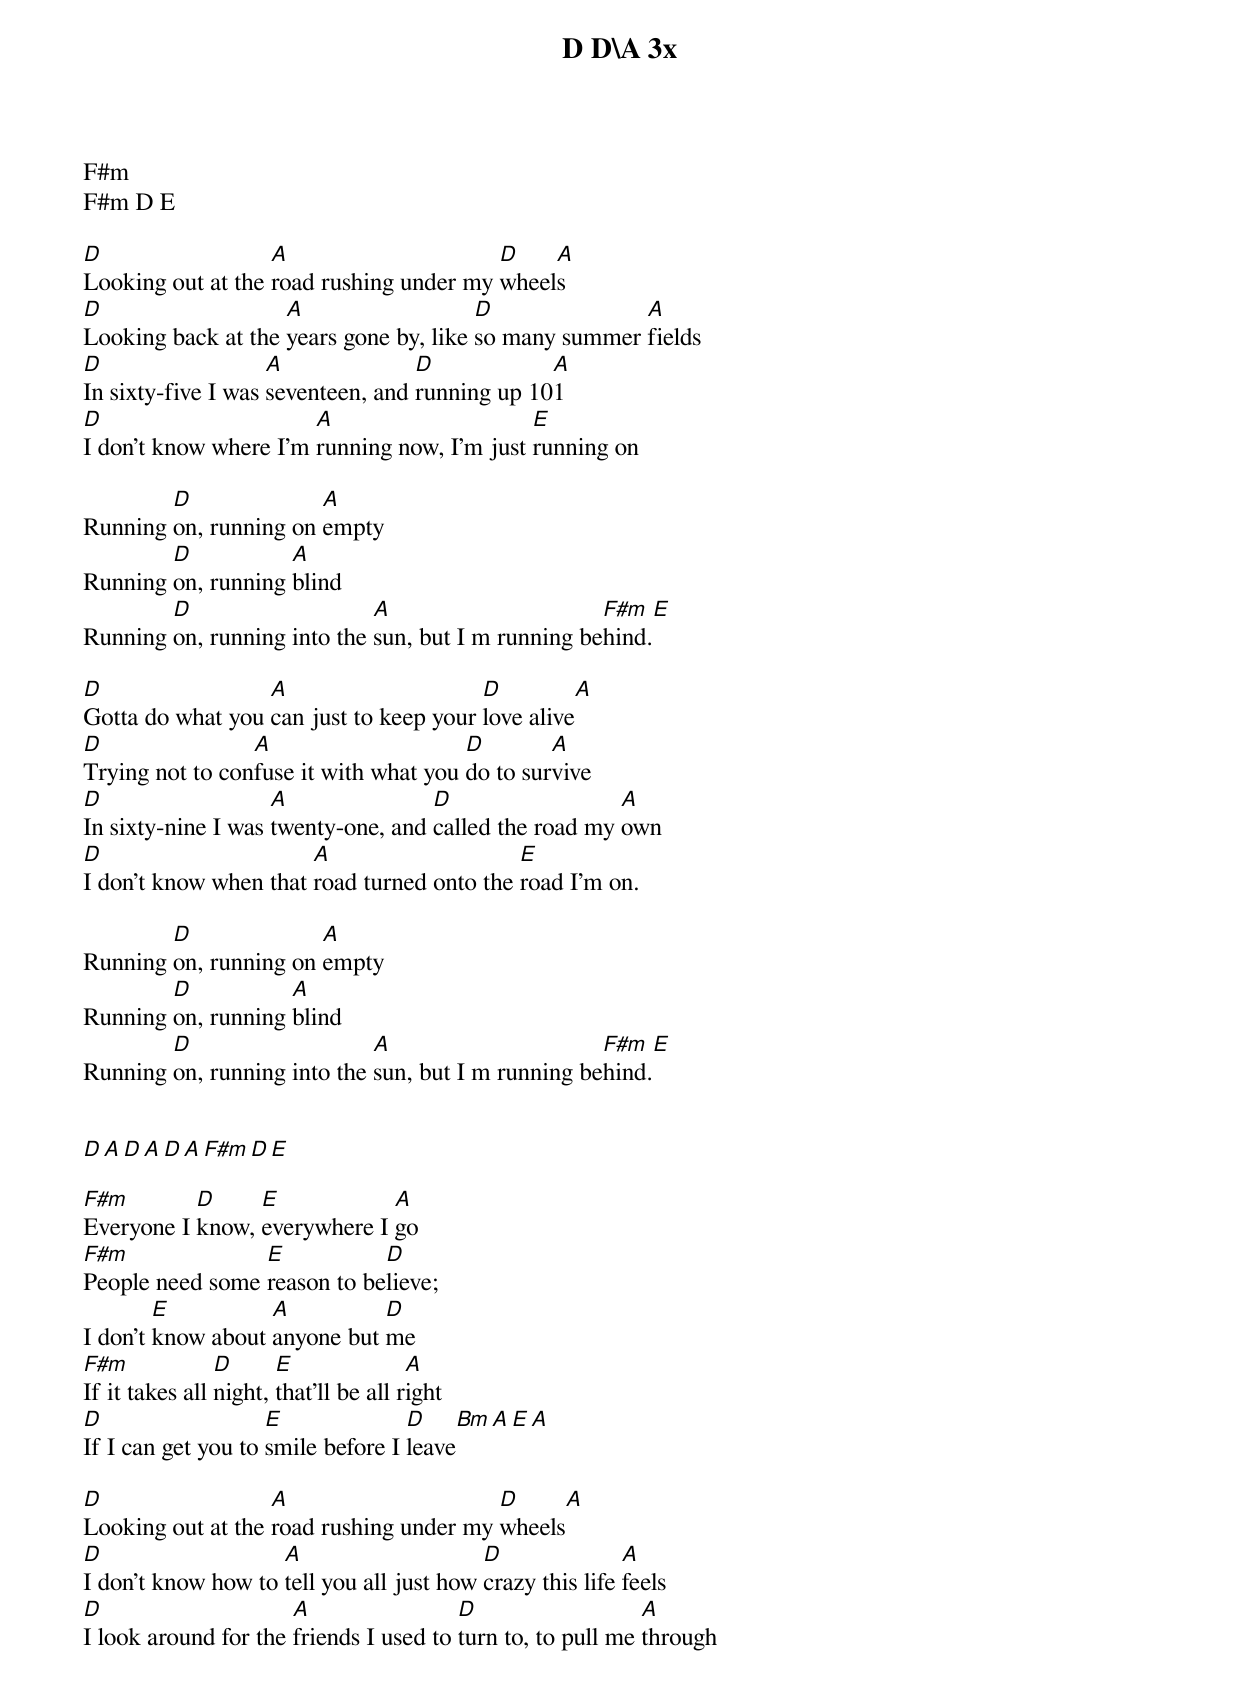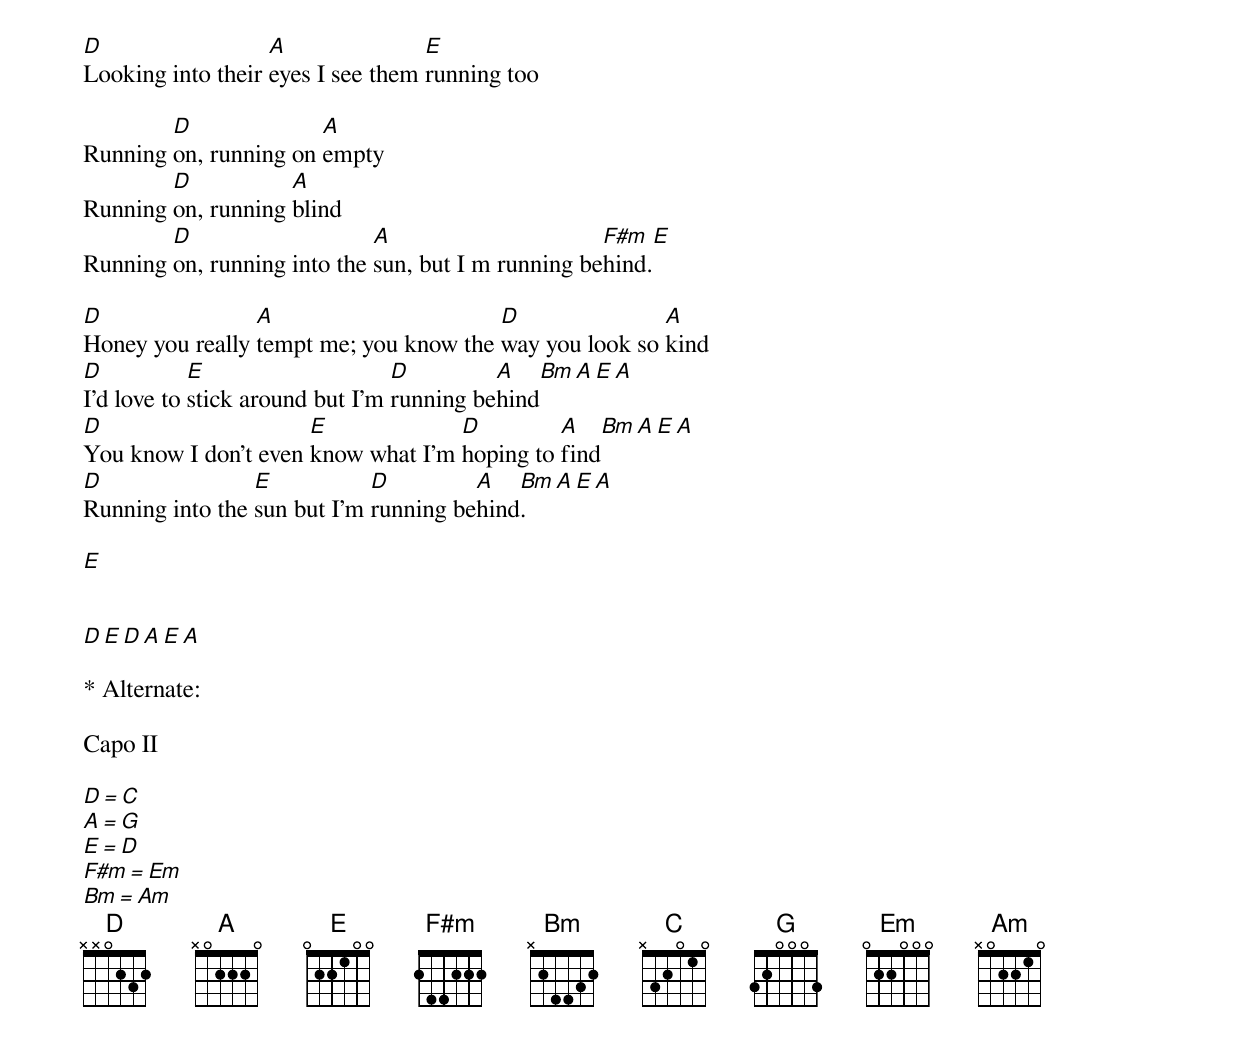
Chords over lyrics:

D D\A 3x
F#m
F#m D E

D                  A                     D    A
Looking out at the road rushing under my wheels
D                   A                   D              A
Looking back at the years gone by, like so many summer fields
D                   A              D            A
In sixty-five I was seventeen, and running up 101
D                      A                     E
I don't know where I'm running now, I'm just running on

        D              A
Running on, running on empty
        D           A
Running on, running blind
        D                    A                      F#m   E
Running on, running into the sun, but I m running behind.

D                 A                     D         A
Gotta do what you can just to keep your love alive
D                A                     D        A
Trying not to confuse it with what you do to survive
D                   A               D                  A
In sixty-nine I was twenty-one, and called the road my own
D                      A                    E
I don't know when that road turned onto the road I'm on.

        D              A
Running on, running on empty
        D           A
Running on, running blind
        D                    A                      F#m   E
Running on, running into the sun, but I m running behind.


D A  D A  D A  F#m D E

F#m        D     E            A
Everyone I know, everywhere I go
F#m              E           D
People need some reason to believe;
        E          A          D
I don't know about anyone but me
F#m             D      E               A
If it takes all night, that'll be all right
D                   E              D    Bm A E A
If I can get you to smile before I leave

D                  A                     D      A
Looking out at the road rushing under my wheels
D                   A                     D               A
I don't know how to tell you all just how crazy this life feels
D                     A                 D                   A
I look around for the friends I used to turn to, to pull me through
D                  A               E
Looking into their eyes I see them running too

        D              A
Running on, running on empty
        D           A
Running on, running blind
        D                    A                      F#m   E
Running on, running into the sun, but I m running behind.

D                A                      D               A
Honey you really tempt me; you know the way you look so kind
D           E                    D         A   Bm A E A
I'd love to stick around but I'm running behind
D                     E             D         A   Bm A E A
You know I don't even know what I'm hoping to find
D                E           D         A   Bm A E A
Running into the sun but I'm running behind.

E

D D\A 10x

D E   D A E A

* Alternate:

Capo II

D   = C
A   = G
E   = D
F#m = Em
Bm  = Am
